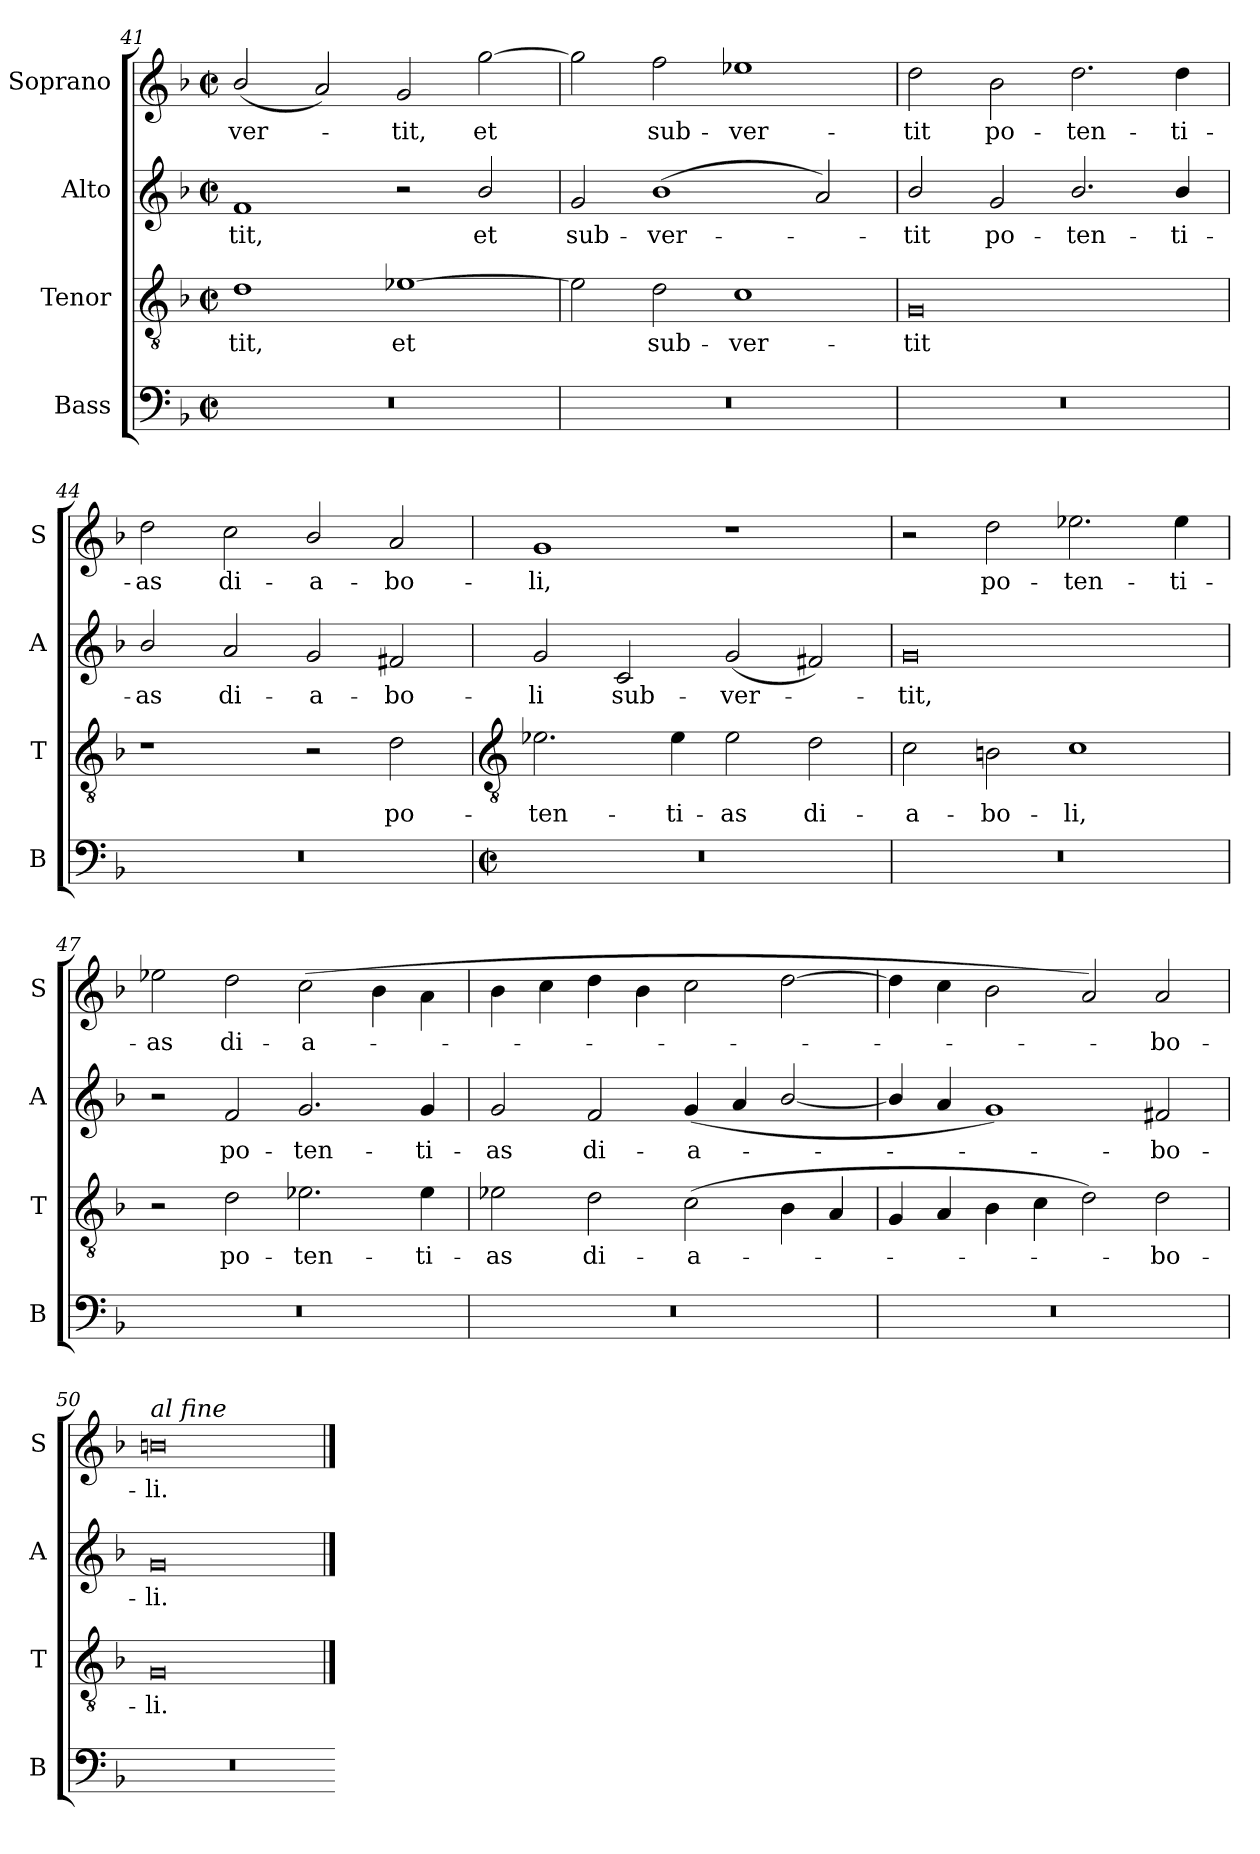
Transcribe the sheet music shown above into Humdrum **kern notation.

**kern	**kern	**text	**kern	**text	**kern	**text
*part4	*part3	*part3	*part2	*part2	*part1	*part1
*staff4	*staff3	*staff3	*staff2	*staff2	*staff1	*staff1
*I"Bass	*I"Tenor	*	*I"Alto	*	*I"Soprano	*
*I'B	*I'T	*	*I'A	*	*I'S	*
*clefF4	*clefGv2	*	*clefG2	*	*clefG2	*
*k[b-]	*k[b-]	*	*k[b-]	*	*k[b-]	*
*F:	*F:	*	*F:	*	*F:	*
*M4/2	*M4/2	*	*M4/2	*	*M4/2	*
*met(c|)	*met(c|)	*	*met(c|)	*	*met(c|)	*
=41	=41	=41	=41	=41	=41	=41
!	!	!LO:LY:b	!	!LO:LY:b	!	!LO:LY:b
0r	1d	-tit,	1f	-tit,	(<2b-/	-ver-
.	.	.	.	.	2a)	.
!	!	!LO:LY:b	!	!	!	!LO:LY:b
.	[1e-X	et	2r	.	2g	tit,
!	!	!	!	!LO:LY:b	!	!LO:LY:b
.	.	.	2b-/	et	[2gg	et
=42	=42	=42	=42	=42	=42	=42
!	!	!	!	!LO:LY:b	!	!
0r	2e-]	.	2g	sub-	2gg]	.
!	!	!LO:LY:b	!	!LO:LY:b	!	!LO:LY:b
.	2d	sub-	(<1b-	-ver-	2ff	sub-
!	!	!LO:LY:b	!	!	!	!LO:LY:b
.	1c	-ver-	.	.	1ee-X	-ver-
.	.	.	2a)	.	.	.
=43	=43	=43	=43	=43	=43	=43
!	!	!LO:LY:b	!	!LO:LY:b	!	!LO:LY:b
0r	0G	-tit	2b-/	tit	2dd	-tit
!	!	!	!	!LO:LY:b	!	!LO:LY:b
.	.	.	2g	po-	2b-	po-
!	!	!	!	!LO:LY:b	!	!LO:LY:b
.	.	.	2.b-/	-ten-	2.dd	-ten-
!	!	!	!	!LO:LY:b	!	!LO:LY:b
.	.	.	4b-/	-ti-	4dd	-ti-
=44	=44	=44	=44	=44	=44	=44
!	!	!	!	!LO:LY:b	!	!LO:LY:b
0r	1r	.	2b-/	-as	2dd	-as
!	!	!	!	!LO:LY:b	!	!LO:LY:b
.	.	.	2a	di-	2cc	di-
!	!	!	!	!LO:LY:b	!	!LO:LY:b
.	2r	.	2g	-a-	2b-/	-a-
!	!	!LO:LY:b	!	!LO:LY:b	!	!LO:LY:b
.	2d	po-	2f#X	-bo-	2a	-bo-
!!LO:LB:g=z
=45	=45	=45	=45	=45	=45	=45
*	*clefGv2	*	*	*	*	*
*M4/2	*	*	*	*	*	*
*met(c|)	*	*	*	*	*	*
!	!	!LO:LY:b	!	!LO:LY:b	!	!LO:LY:b
0r	2.e-X	-ten-	2g	-li	1g	-li,
!	!	!	!	!LO:LY:b	!	!
.	.	.	2c	sub-	.	.
!	!	!LO:LY:b	!	!	!	!
.	4e-	-ti-	.	.	.	.
!	!	!LO:LY:b	!	!LO:LY:b	!	!
.	2e-	-as	(<2g	-ver-	1r	.
!	!	!LO:LY:b	!	!	!	!
.	2d	di-	2f#X)	.	.	.
=46	=46	=46	=46	=46	=46	=46
!	!	!LO:LY:b	!	!LO:LY:b	!	!
0r	2c	-a-	0g	tit,	2r	.
!	!	!LO:LY:b	!	!	!	!LO:LY:b
.	2Bn	-bo-	.	.	2dd	po-
!	!	!LO:LY:b	!	!	!	!LO:LY:b
.	1c	-li,	.	.	2.ee-X	-ten-
!	!	!	!	!	!	!LO:LY:b
.	.	.	.	.	4ee-	-ti-
=47	=47	=47	=47	=47	=47	=47
!	!	!	!	!	!	!LO:LY:b
0r	2r	.	2r	.	2ee-X	-as
!	!	!LO:LY:b	!	!LO:LY:b	!	!LO:LY:b
.	2d	po-	2f	po-	2dd	di-
!	!	!LO:LY:b	!	!LO:LY:b	!	!LO:LY:b
.	2.e-X	-ten-	2.g	-ten-	(>2cc	-a-
.	.	.	.	.	4b-	.
!	!	!LO:LY:b	!	!LO:LY:b	!	!
.	4e-	-ti-	4g	-ti-	4a\	.
=48	=48	=48	=48	=48	=48	=48
!	!	!LO:LY:b	!	!LO:LY:b	!	!
0r	2e-	-as	2g	-as	4b-	.
.	.	.	.	.	4cc	.
!	!	!LO:LY:b	!	!LO:LY:b	!	!
.	2d	di-	2f	di-	4dd	.
.	.	.	.	.	4b-	.
!	!	!LO:LY:b	!	!LO:LY:b	!	!
.	(>2c	-a-	(<4g	-a-	2cc	.
.	.	.	4a	.	.	.
.	4B-	.	[2b-/	.	[2dd	.
.	4A	.	.	.	.	.
=49	=49	=49	=49	=49	=49	=49
0r	4G	.	4b-/]	.	4dd]	.
.	4A	.	4a	.	4cc	.
.	4B-	.	1g)	.	2b-	.
.	4c	.	.	.	.	.
.	2d)	.	.	.	2a)	.
!	!	!LO:LY:b	!	!LO:LY:b	!	!LO:LY:b
.	2d	bo-	2f#X	bo-	2a	bo-
=50	=50	=50	=50	=50	=50	=50
!	!	!	!	!	!LO:TX:a:i:t=al fine	!
!	!	!LO:LY:b	!	!LO:LY:b	!	!LO:LY:b
0r	0G	-li.	0g	-li.	0bn	-li.
=	==	==	==	==	==	==
*-	*-	*-	*-	*-	*-	*-
